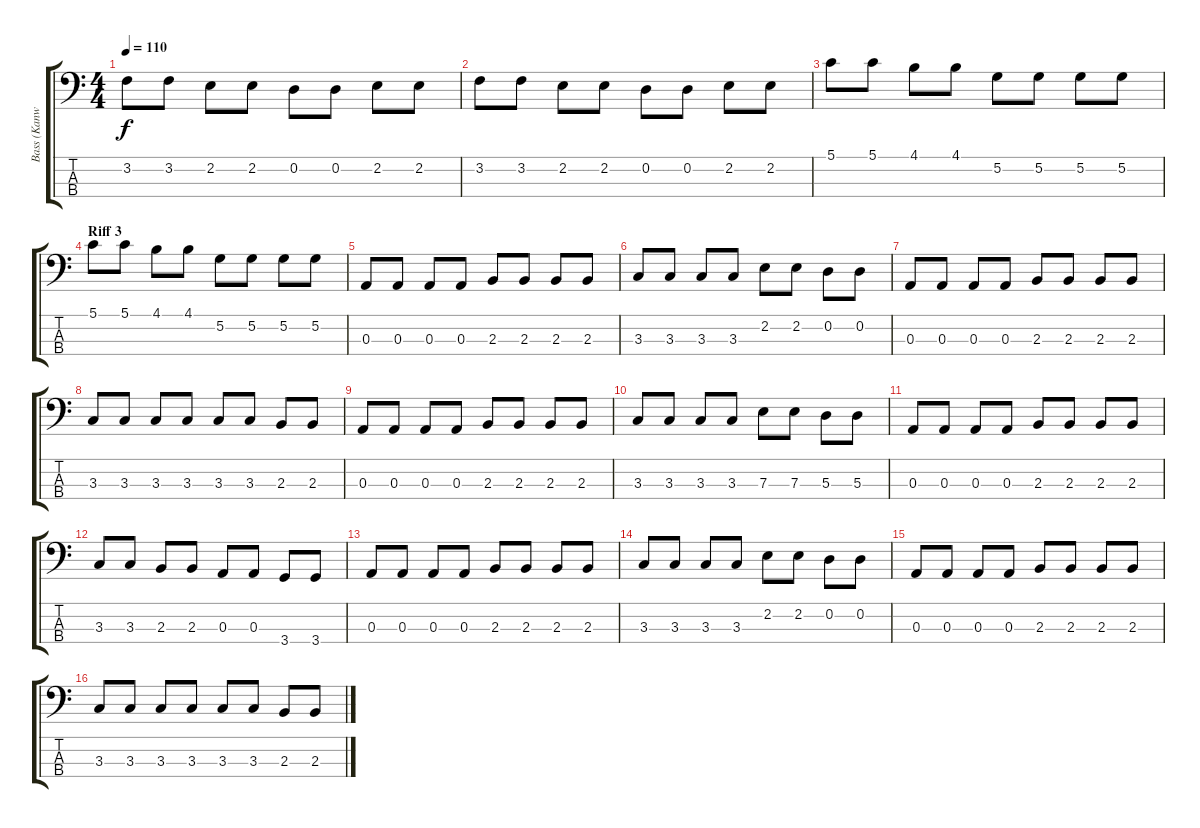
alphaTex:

\track ("Bass (Kanwulf)" "Bass (Kanw") {instrument electricbassfinger}
\staff {score tabs}
\tuning (G2 D2 A1 E1) {hide}
\ts (4 4)
\tempo 110
\clef f4
\ks c
3.2.8{dy f} 3.2.8 2.2.8 2.2.8 0.2.8 0.2.8 2.2.8 2.2.8 |
3.2.8 3.2.8 2.2.8 2.2.8 0.2.8 0.2.8 2.2.8 2.2.8 |
5.1.8 5.1.8 4.1.8 4.1.8 5.2.8 5.2.8 5.2.8 5.2.8 |
\section ("" "Riff 3")
5.1.8 5.1.8 4.1.8 4.1.8 5.2.8 5.2.8 5.2.8 5.2.8 |
0.3.8 0.3.8 0.3.8 0.3.8 2.3.8 2.3.8 2.3.8 2.3.8 |
3.3.8 3.3.8 3.3.8 3.3.8 2.2.8 2.2.8 0.2.8 0.2.8 |
0.3.8 0.3.8 0.3.8 0.3.8 2.3.8 2.3.8 2.3.8 2.3.8 |
3.3.8 3.3.8 3.3.8 3.3.8 3.3.8 3.3.8 2.3.8 2.3.8 |
0.3.8 0.3.8 0.3.8 0.3.8 2.3.8 2.3.8 2.3.8 2.3.8 |
3.3.8 3.3.8 3.3.8 3.3.8 7.3.8 7.3.8 5.3.8 5.3.8 |
0.3.8 0.3.8 0.3.8 0.3.8 2.3.8 2.3.8 2.3.8 2.3.8 |
3.3.8 3.3.8 2.3.8 2.3.8 0.3.8 0.3.8 3.4.8 3.4.8 |
0.3.8 0.3.8 0.3.8 0.3.8 2.3.8 2.3.8 2.3.8 2.3.8 |
3.3.8 3.3.8 3.3.8 3.3.8 2.2.8 2.2.8 0.2.8 0.2.8 |
0.3.8 0.3.8 0.3.8 0.3.8 2.3.8 2.3.8 2.3.8 2.3.8 |
3.3.8 3.3.8 3.3.8 3.3.8 3.3.8 3.3.8 2.3.8 2.3.8
